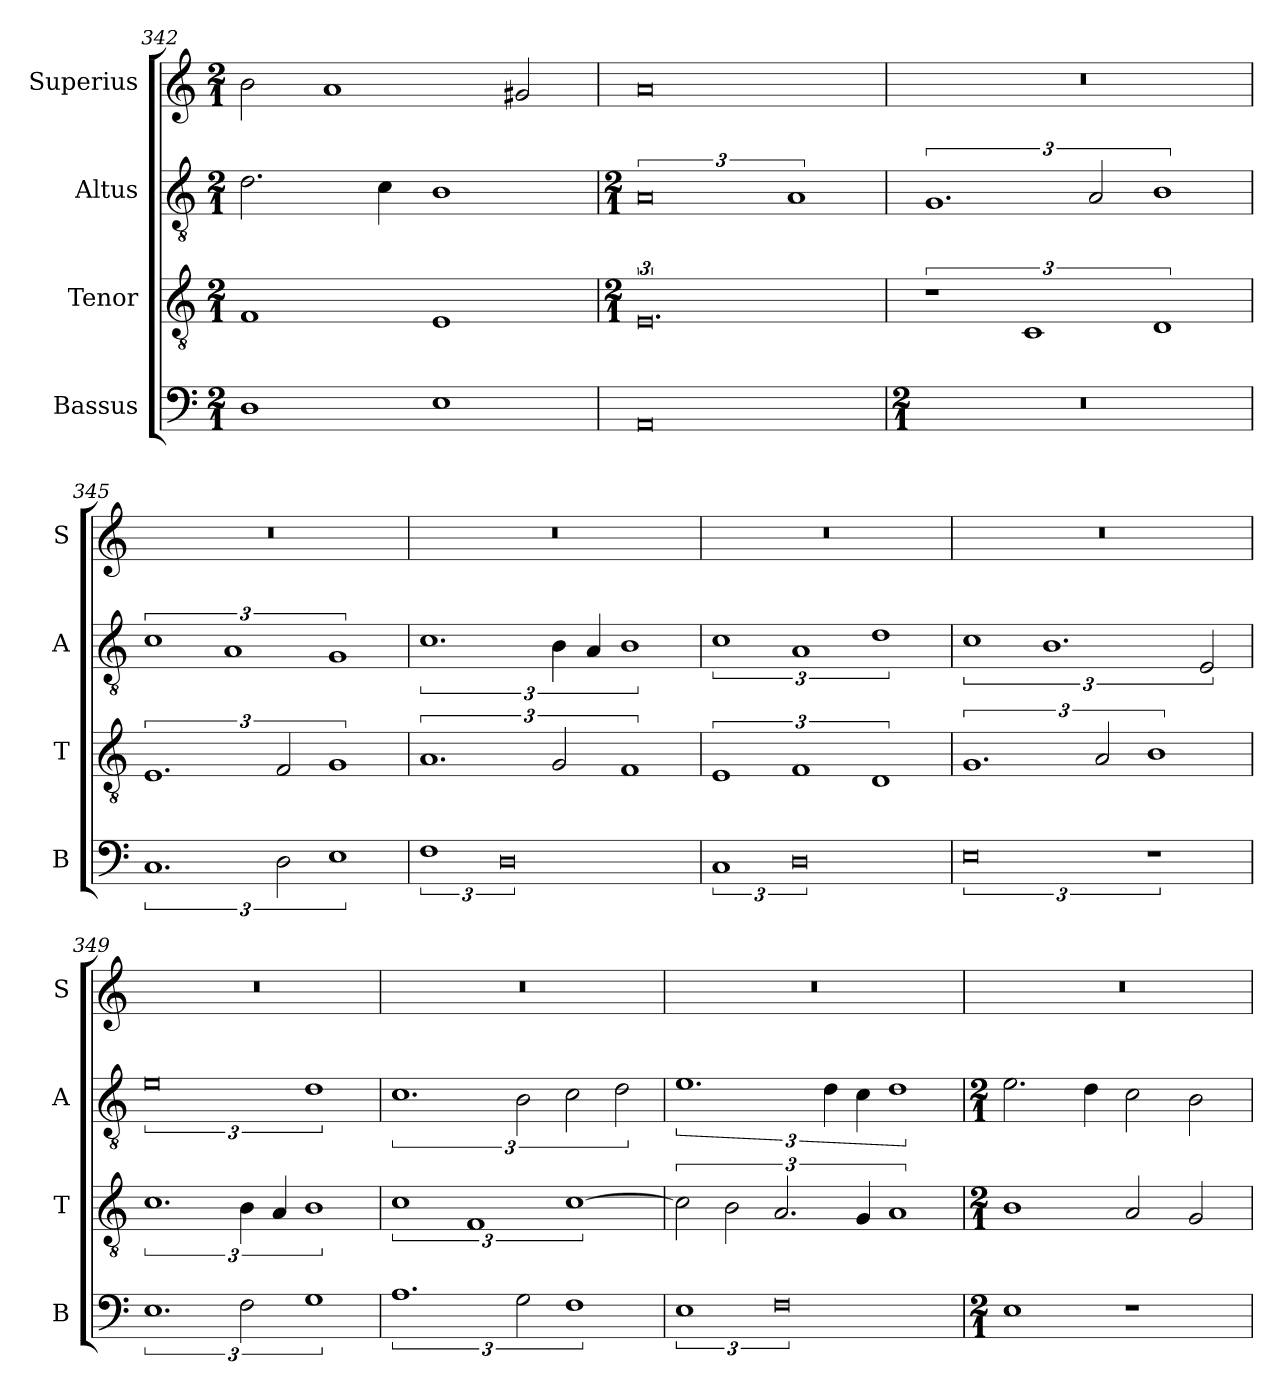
**kern	**kern	**kern	**kern
*part4	*part3	*part2	*part1
*staff4	*staff3	*staff2	*staff1
*I"Bassus	*I"Tenor	*I"Altus	*I"Superius
*I'B	*I'T	*I'A	*I'S
*clefF4	*clefGv2	*clefGv2	*clefG2
*k[]	*k[]	*k[]	*k[]
*M2/1	*M2/1	*M2/1	*M2/1
=342	=342	=342	=342
1D	1F	2.d\	2b\
.	.	.	1a
.	.	4c\	.
1E	1E	1B	.
.	.	.	2g#X/
=343	=343	=343	=343
*	*M2/1	*M2/1	*
0AA	3%4.E	3%4A	0a
.	.	3%2A	.
=344	=344	=344	=344
*M2/1	*	*	*
3%4.r	3%2r	3%2.G	0r
.	3%2C	.	.
.	.	3A/	.
.	3%2D	3%2B	.
=345	=345	=345	=345
3%2.C	3%2.E	3%2c	0r
.	.	3%2A	.
3D\	3F/	.	.
3%2E	3%2G	3%2G	.
=346	=346	=346	=346
3%2F	3%2.A	3%2.c	0r
3%4D	.	.	.
.	3G/	6B\	.
.	.	6A/	.
.	3%2F	3%2B	.
=347	=347	=347	=347
3%2C	3%2E	3%2c	0r
3%4D	3%2F	3%2A	.
.	3%2D	3%2d	.
=348	=348	=348	=348
3%4E	3%2.G	3%2c	0r
.	.	3%2.B	.
.	3A/	.	.
3%2r	3%2B	.	.
.	.	3E/	.
=349	=349	=349	=349
3%2.E	3%2.c	3%4e	0r
3F\	6B\	.	.
.	6A/	.	.
3%2G	3%2B	3%2d	.
=350	=350	=350	=350
3%2.A	3%2c	3%2.c	0r
.	3%2F	.	.
3G\	.	3B\	.
3%2F	[3%2c	3c\	.
.	.	3d\	.
=351	=351	=351	=351
3%2E	3c\]	3%2.e	0r
.	3B\	.	.
3%4F	3.A/	.	.
.	.	6d\	.
.	6G/	6c\	.
.	3%2A	3%2d	.
=352	=352	=352	=352
*M2/1	*M2/1	*M2/1	*
1E	1B	2.e\	0r
.	.	4d\	.
1r	2A/	2c\	.
.	2G/	2B\	.
=	=	=	=
*-	*-	*-	*-
